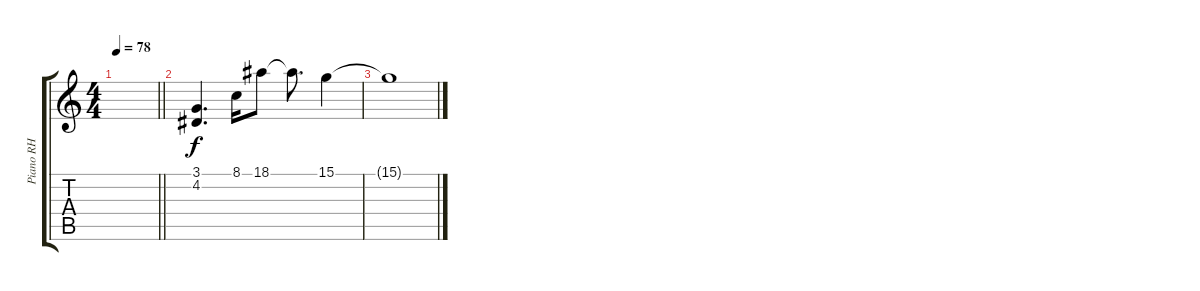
\track ("Piano RH" "Piano RH") {instrument acousticgrandpiano}
\staff {score tabs}
\tuning (E4 B3 G3 D3 A2 E2) {hide}
\ts (4 4)
\tempo 78
\clef g2
\barLineRight lightlight
\ks c
|
(3.1 4.2).4{d} 8.1.16 18.1.8 18.1{t}.8{d} 15.1.4 |
15.1{t}.1{dy f}
